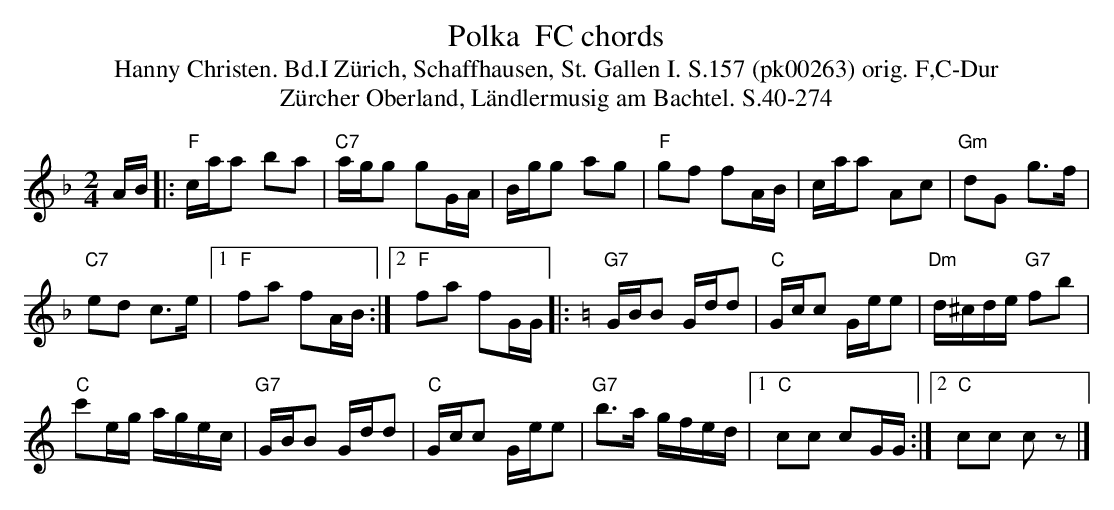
X:1
T: Polka  FC chords
T:Hanny Christen. Bd.I Z\"urich, Schaffhausen, St. Gallen I. S.157 (pk00263) orig. F,C-Dur
T: Z\"urcher Oberland, L\"andlermusig am Bachtel. S.40-274
M:2/4
L:1/16
K:F %%MIDI gchordon
AB |: "F"caa2 b2a2 | "C7"agg2 g2GA | Bgg2 a2g2 | "F"g2f2 f2AB | caa2 A2c2 | "Gm"d2G2 g3f |
"C7"e2d2 c3e |1 "F"f2a2 f2AB :|2 "F"f2a2 f2GG |: [K:C] "G7"GBB2 Gdd2 | "C"Gcc2 Gee2 | "Dm"d^cde "G7"f2b2 |
"C"c'2eg agec | "G7"GBB2 Gdd2 | "C"Gcc2 Gee2 | "G7"b3a gfed |1 "C"c2c2 c2GG :|2 "C"c2c2 c2z2 |]
